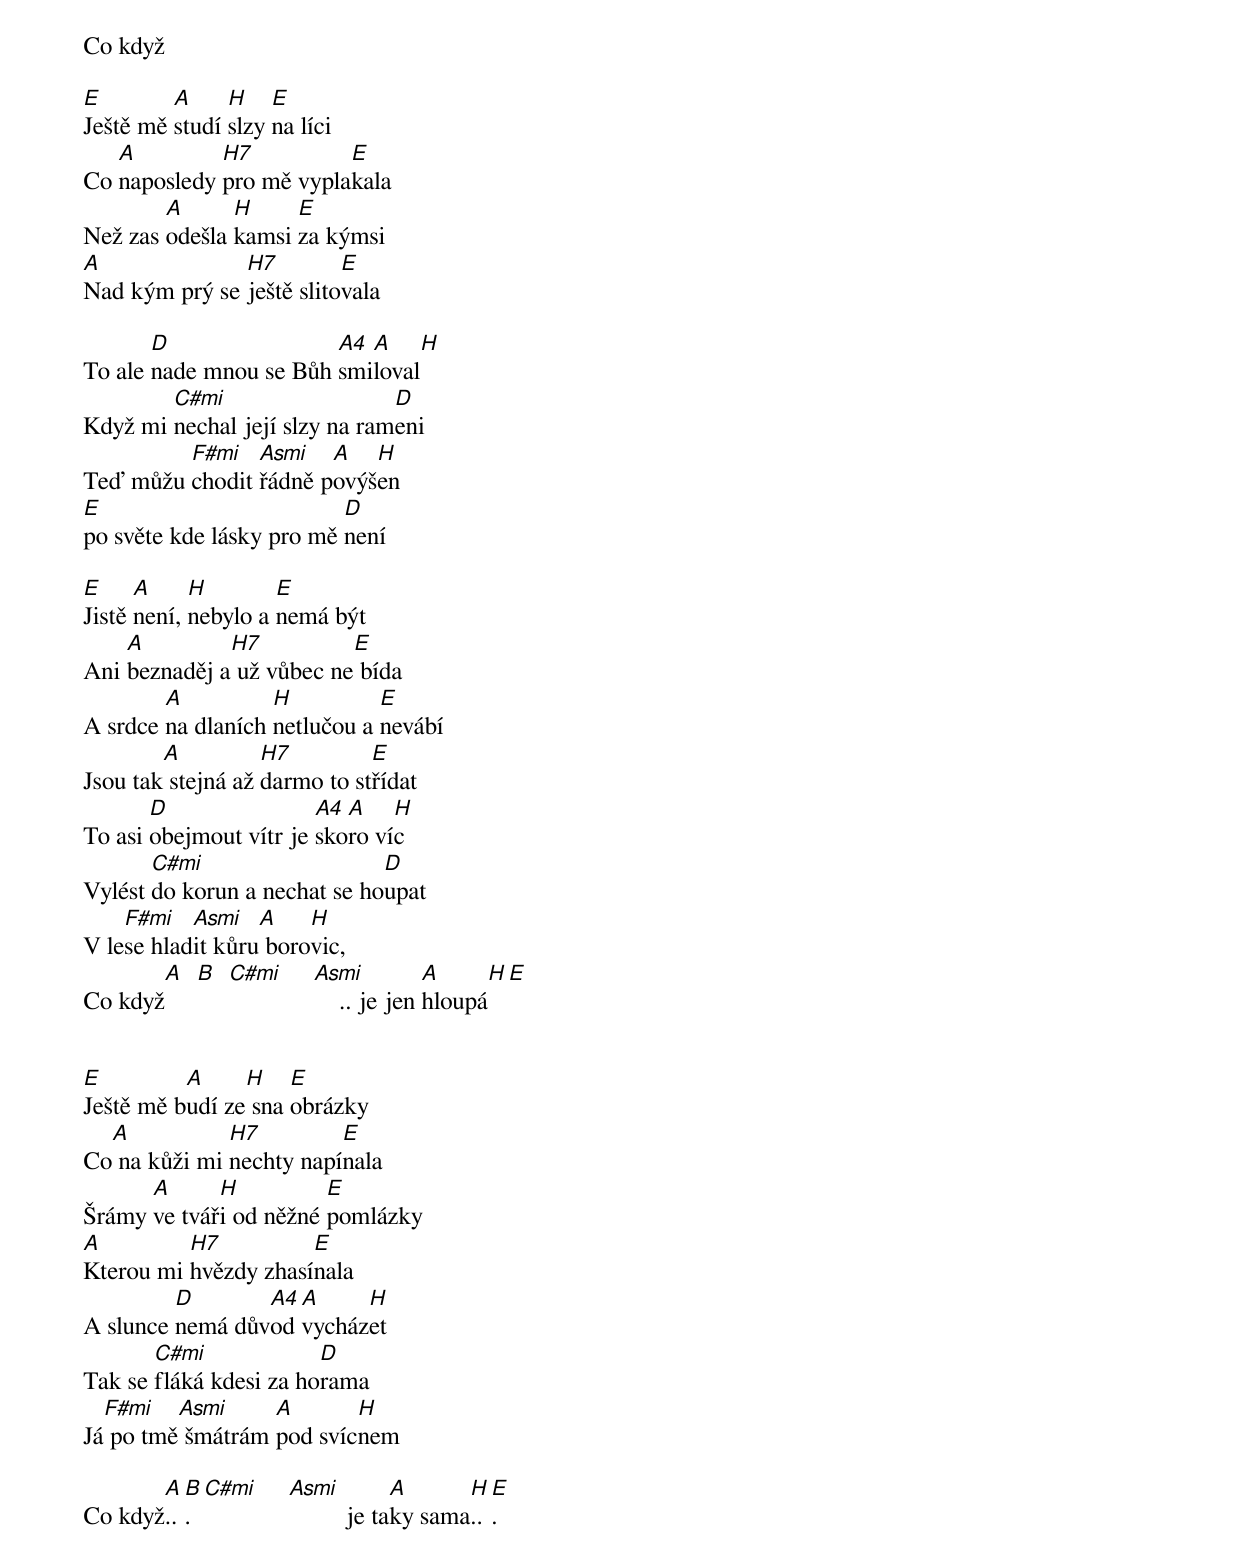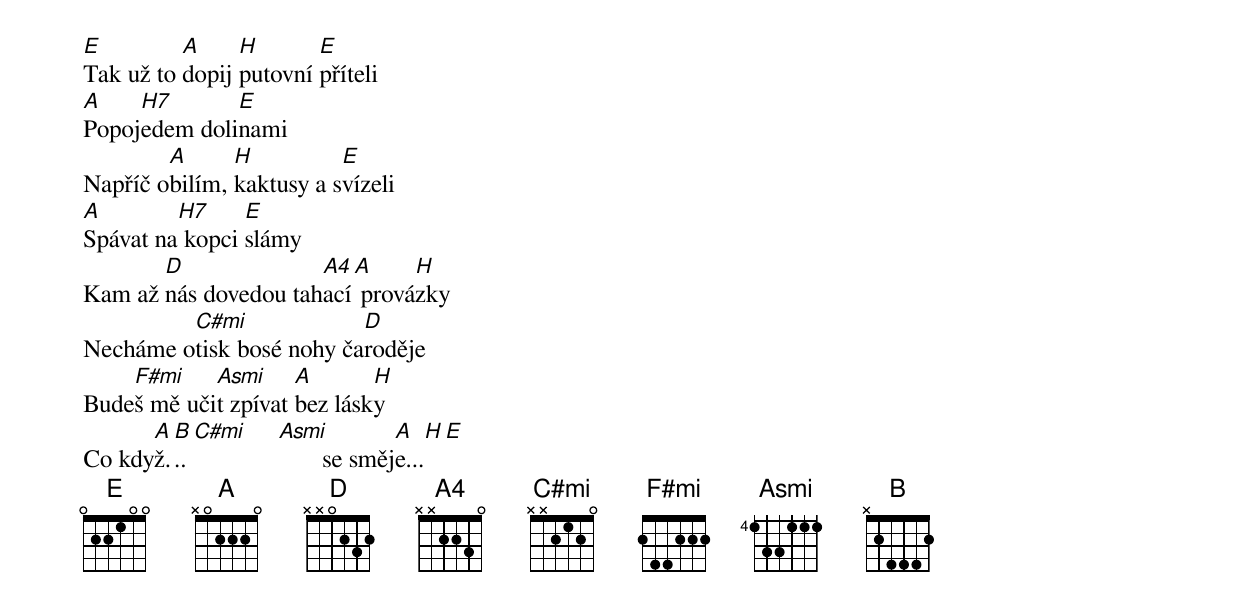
Co když

E        A     H    E
Ještě mě studí slzy na líci
   A         H7          E
Co naposledy pro mě vyplakala
        A      H     E
Než zas odešla kamsi za kýmsi
A              H7         E
Nad kým prý se ještě slitovala

       D                A4 A    H
To ale nade mnou se Bůh smiloval
        C#mi                   D
Když mi nechal její slzy na rameni
         F#mi   Asmi   A   H
Teď můžu chodit řádně povýšen
E                         D
po světe kde lásky pro mě není

E     A     H        E
Jistě není, nebylo a nemá být
    A         H7          E
Ani beznaděj a už vůbec ne bída
        A          H          E
A srdce na dlaních netlučou a nevábí
        A          H7         E
Jsou tak stejná až darmo to střídat
       D                A4 A    H
To asi obejmout vítr je skoro víc
       C#mi                   D
Vylést do korun a nechat se houpat
    F#mi   Asmi   A    H
V lese hladit kůru borovic,
       A B C#mi Asmi          A      H E
Co když             .. je jen hloupá


E         A     H    E
Ještě mě budí ze sna obrázky
  A           H7         E
Co na kůži mi nechty napínala
      A      H          E
Šrámy ve tváři od něžné pomlázky
A         H7          E
Kterou mi hvězdy zhasínala
         D       A4 A     H
A slunce nemá důvod vycházet
       C#mi             D
Tak se fláká kdesi za horama
  F#mi   Asmi     A       H
Já po tmě šmátrám pod svícnem

       A B C#mi Asmi          A      H E
Co když...               je taky sama...




E         A     H       E
Tak už to dopij putovní příteli
A    H7       E
Popojedem dolinami
        A      H          E
Napříč obilím, kaktusy a svízeli
A        H7     E
Spávat na kopci slámy
       D              A4 A     H
Kam až nás dovedou tahací provázky
         C#mi             D
Necháme otisk bosé nohy čaroděje
    F#mi    Asmi     A       H
Budeš mě učit zpívat bez lásky
      A B C#mi Asmi          A      H E
Co když...            se směje...
